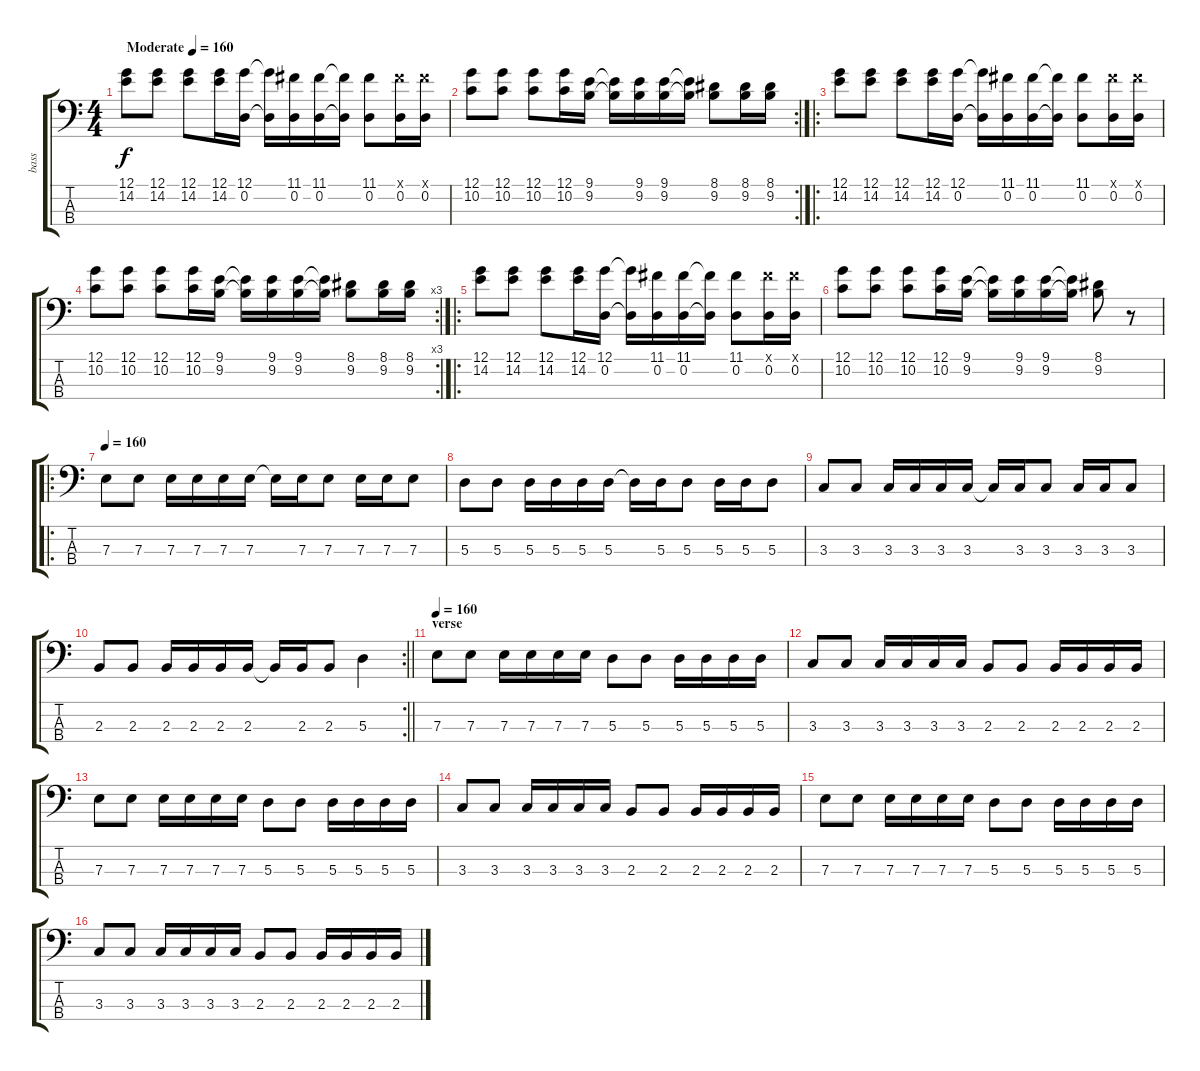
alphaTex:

\track ("bass" "bass") {instrument electricbassfinger}
\staff {score tabs}
\tuning (G2 D2 A1 E1) {hide}
\ts (4 4)
\tempo (160 "Moderate")
\tempo 135
\tempo (160 "Moderate")
\clef f4
\ks c
(12.1 14.2).8{dy f instrument electricbassfinger} (12.1 14.2).8 (12.1 14.2).8 (12.1 14.2).16 (12.1 0.2).16 (12.1{t} 0.2{t}).16 (11.1 0.2).16 (11.1 0.2).16 (11.1{t} 0.2{t}).16 (11.1 0.2).8 (11.1{x} 0.2).16 (11.1{x} 0.2).16 |
\rc 2
(12.1 10.2).8 (12.1 10.2).8 (12.1 10.2).8 (12.1 10.2).16 (9.1 9.2).16 (9.1{t} 9.2{t}).16 (9.1 9.2).16 (9.1 9.2).16 (9.1{t} 9.2{t}).16 (8.1 9.2).8 (8.1 9.2).16 (8.1 9.2).16 |
\ro
(12.1 14.2).8 (12.1 14.2).8 (12.1 14.2).8 (12.1 14.2).16 (12.1 0.2).16 (12.1{t} 0.2{t}).16 (11.1 0.2).16 (11.1 0.2).16 (11.1{t} 0.2{t}).16 (11.1 0.2).8 (11.1{x} 0.2).16 (11.1{x} 0.2).16 |
\rc 3
(12.1 10.2).8 (12.1 10.2).8 (12.1 10.2).8 (12.1 10.2).16 (9.1 9.2).16 (9.1{t} 9.2{t}).16 (9.1 9.2).16 (9.1 9.2).16 (9.1{t} 9.2{t}).16 (8.1 9.2).8 (8.1 9.2).16 (8.1 9.2).16 |
\ro
(12.1 14.2).8 (12.1 14.2).8 (12.1 14.2).8 (12.1 14.2).16 (12.1 0.2).16 (12.1{t} 0.2{t}).16 (11.1 0.2).16 (11.1 0.2).16 (11.1{t} 0.2{t}).16 (11.1 0.2).8 (11.1{x} 0.2).16 (11.1{x} 0.2).16 |
(12.1 10.2).8 (12.1 10.2).8 (12.1 10.2).8 (12.1 10.2).16 (9.1 9.2).16 (9.1{t} 9.2{t}).16 (9.1 9.2).16 (9.1 9.2).16 (9.1{t} 9.2{t}).16 (8.1 9.2).8 r.8 |
\ro
\tempo 160
7.3.8 7.3.8 7.3.16 7.3.16 7.3.16 7.3.16 7.3{t}.16 7.3.16 7.3.8 7.3.16 7.3.16 7.3.8 |
5.3.8 5.3.8 5.3.16 5.3.16 5.3.16 5.3.16 5.3{t}.16 5.3.16 5.3.8 5.3.16 5.3.16 5.3.8 |
3.3.8 3.3.8 3.3.16 3.3.16 3.3.16 3.3.16 3.3{t}.16 3.3.16 3.3.8 3.3.16 3.3.16 3.3.8 |
\rc 2
\barLineRight lightlight
2.3.8 2.3.8 2.3.16 2.3.16 2.3.16 2.3.16 2.3{t}.16 2.3.16 2.3.8 5.3.4 |
\section ("" "verse")
\tempo 160
7.3.8 7.3.8 7.3.16 7.3.16 7.3.16 7.3.16 5.3.8 5.3.8 5.3.16 5.3.16 5.3.16 5.3.16 |
3.3.8 3.3.8 3.3.16 3.3.16 3.3.16 3.3.16 2.3.8 2.3.8 2.3.16 2.3.16 2.3.16 2.3.16 |
7.3.8 7.3.8 7.3.16 7.3.16 7.3.16 7.3.16 5.3.8 5.3.8 5.3.16 5.3.16 5.3.16 5.3.16 |
3.3.8 3.3.8 3.3.16 3.3.16 3.3.16 3.3.16 2.3.8 2.3.8 2.3.16 2.3.16 2.3.16 2.3.16 |
7.3.8 7.3.8 7.3.16 7.3.16 7.3.16 7.3.16 5.3.8 5.3.8 5.3.16 5.3.16 5.3.16 5.3.16 |
3.3.8 3.3.8 3.3.16 3.3.16 3.3.16 3.3.16 2.3.8 2.3.8 2.3.16 2.3.16 2.3.16 2.3.16
